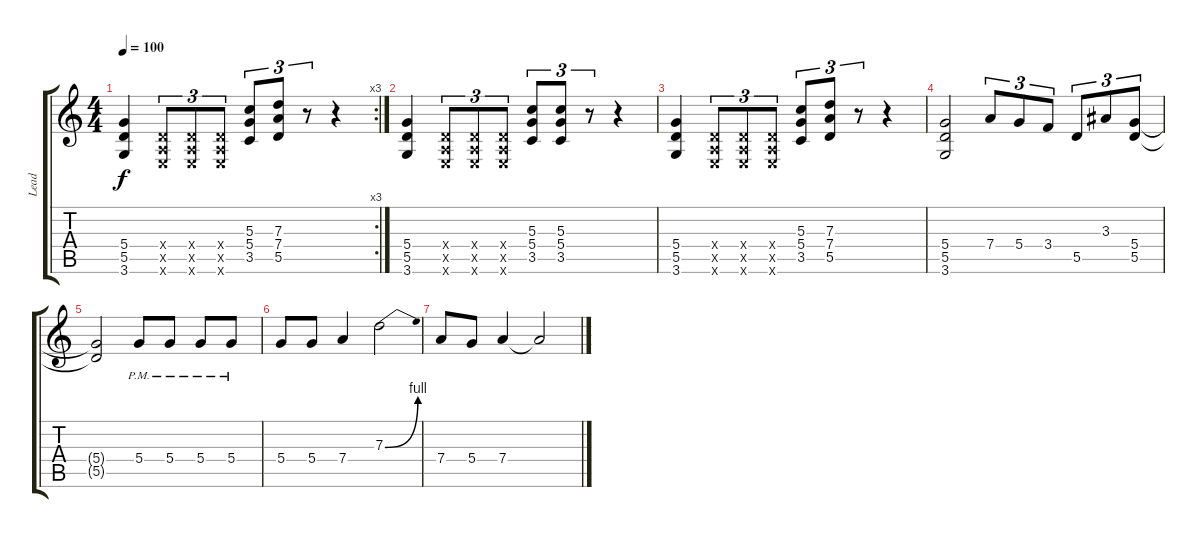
\track ("Lead" "Lead") {instrument overdrivenguitar}
\staff {score tabs}
\tuning (E4 B3 G3 D3 A2 E2) {hide}
\rc 3
\ts (4 4)
\tempo 100
\clef g2
\ks c
(5.4 5.5 3.6).4{dy f} (0.4{x} 0.5{x} 0.6{x}).8{tu (3 2)} (0.4{x} 0.5{x} 0.6{x}).8{tu (3 2)} (0.4{x} 0.5{x} 0.6{x}).8{tu (3 2)} (5.3 5.4 3.5).8{tu (3 2)} (7.3 7.4 5.5).8{tu (3 2)} r.8{tu (3 2)} r.4 |
(5.4 5.5 3.6).4 (0.4{x} 0.5{x} 0.6{x}).8{tu (3 2)} (0.4{x} 0.5{x} 0.6{x}).8{tu (3 2)} (0.4{x} 0.5{x} 0.6{x}).8{tu (3 2)} (5.3 5.4 3.5).8{tu (3 2)} (5.3 5.4 3.5).8{tu (3 2)} r.8{tu (3 2)} r.4 |
(5.4 5.5 3.6).4 (0.4{x} 0.5{x} 0.6{x}).8{tu (3 2)} (0.4{x} 0.5{x} 0.6{x}).8{tu (3 2)} (0.4{x} 0.5{x} 0.6{x}).8{tu (3 2)} (5.3 5.4 3.5).8{tu (3 2)} (7.3 7.4 5.5).8{tu (3 2)} r.8{tu (3 2)} r.4 |
(5.4 5.5 3.6).2 7.4.8{tu (3 2)} 5.4.8{tu (3 2)} 3.4.8{tu (3 2)} 5.5.8{tu (3 2)} 3.3.8{tu (3 2)} (5.4 5.5).8{tu (3 2)} |
(5.4{t} 5.5{t}).2 5.4{pm}.8 5.4{pm}.8 5.4{pm}.8 5.4{pm}.8 |
5.4.8 5.4.8 7.4.4 7.3{be (bend 0 0 60 4)}.2 |
7.4.8 5.4.8 7.4.4 7.4{t}.2
